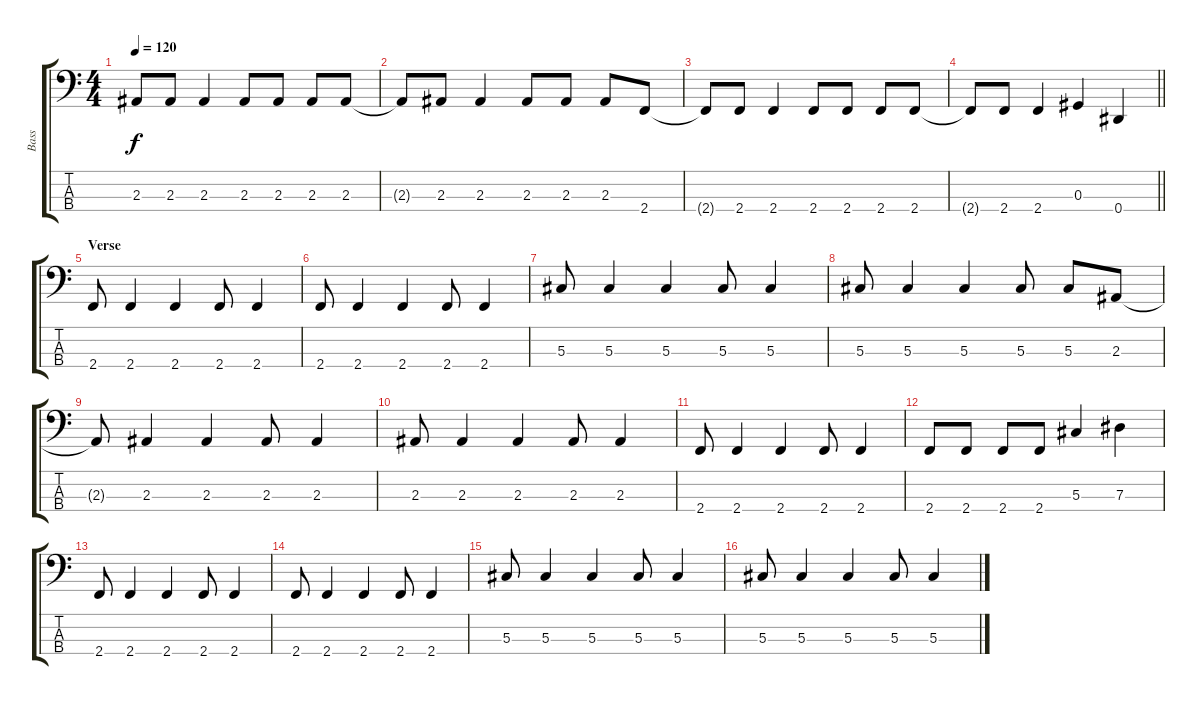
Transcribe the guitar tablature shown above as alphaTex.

\track ("Bass" "Bass") {instrument electricbasspick}
\staff {score tabs}
\tuning (Gb2 Db2 Ab1 Eb1) {hide}
\ts (4 4)
\tempo 120
\clef f4
\ks c
2.3{t}.8{dy f} 2.3.8 2.3.4 2.3.8 2.3.8 2.3.8 2.3.8 |
2.3{t}.8 2.3.8 2.3.4 2.3.8 2.3.8 2.3.8 2.4.8 |
2.4{t}.8 2.4.8 2.4.4 2.4.8 2.4.8 2.4.8 2.4.8 |
\barLineRight lightlight
2.4{t}.8 2.4.8 2.4.4 0.3.4 0.4.4 |
\section ("" "Verse")
2.4.8 2.4.4 2.4.4 2.4.8 2.4.4 |
2.4.8 2.4.4 2.4.4 2.4.8 2.4.4 |
5.3.8 5.3.4 5.3.4 5.3.8 5.3.4 |
5.3.8 5.3.4 5.3.4 5.3.8 5.3.8 2.3.8 |
2.3{t}.8 2.3.4 2.3.4 2.3.8 2.3.4 |
2.3.8 2.3.4 2.3.4 2.3.8 2.3.4 |
2.4.8 2.4.4 2.4.4 2.4.8 2.4.4 |
2.4.8 2.4.8 2.4.8 2.4.8 5.3.4 7.3.4 |
2.4.8 2.4.4 2.4.4 2.4.8 2.4.4 |
2.4.8 2.4.4 2.4.4 2.4.8 2.4.4 |
5.3.8 5.3.4 5.3.4 5.3.8 5.3.4 |
5.3.8 5.3.4 5.3.4 5.3.8 5.3.4
